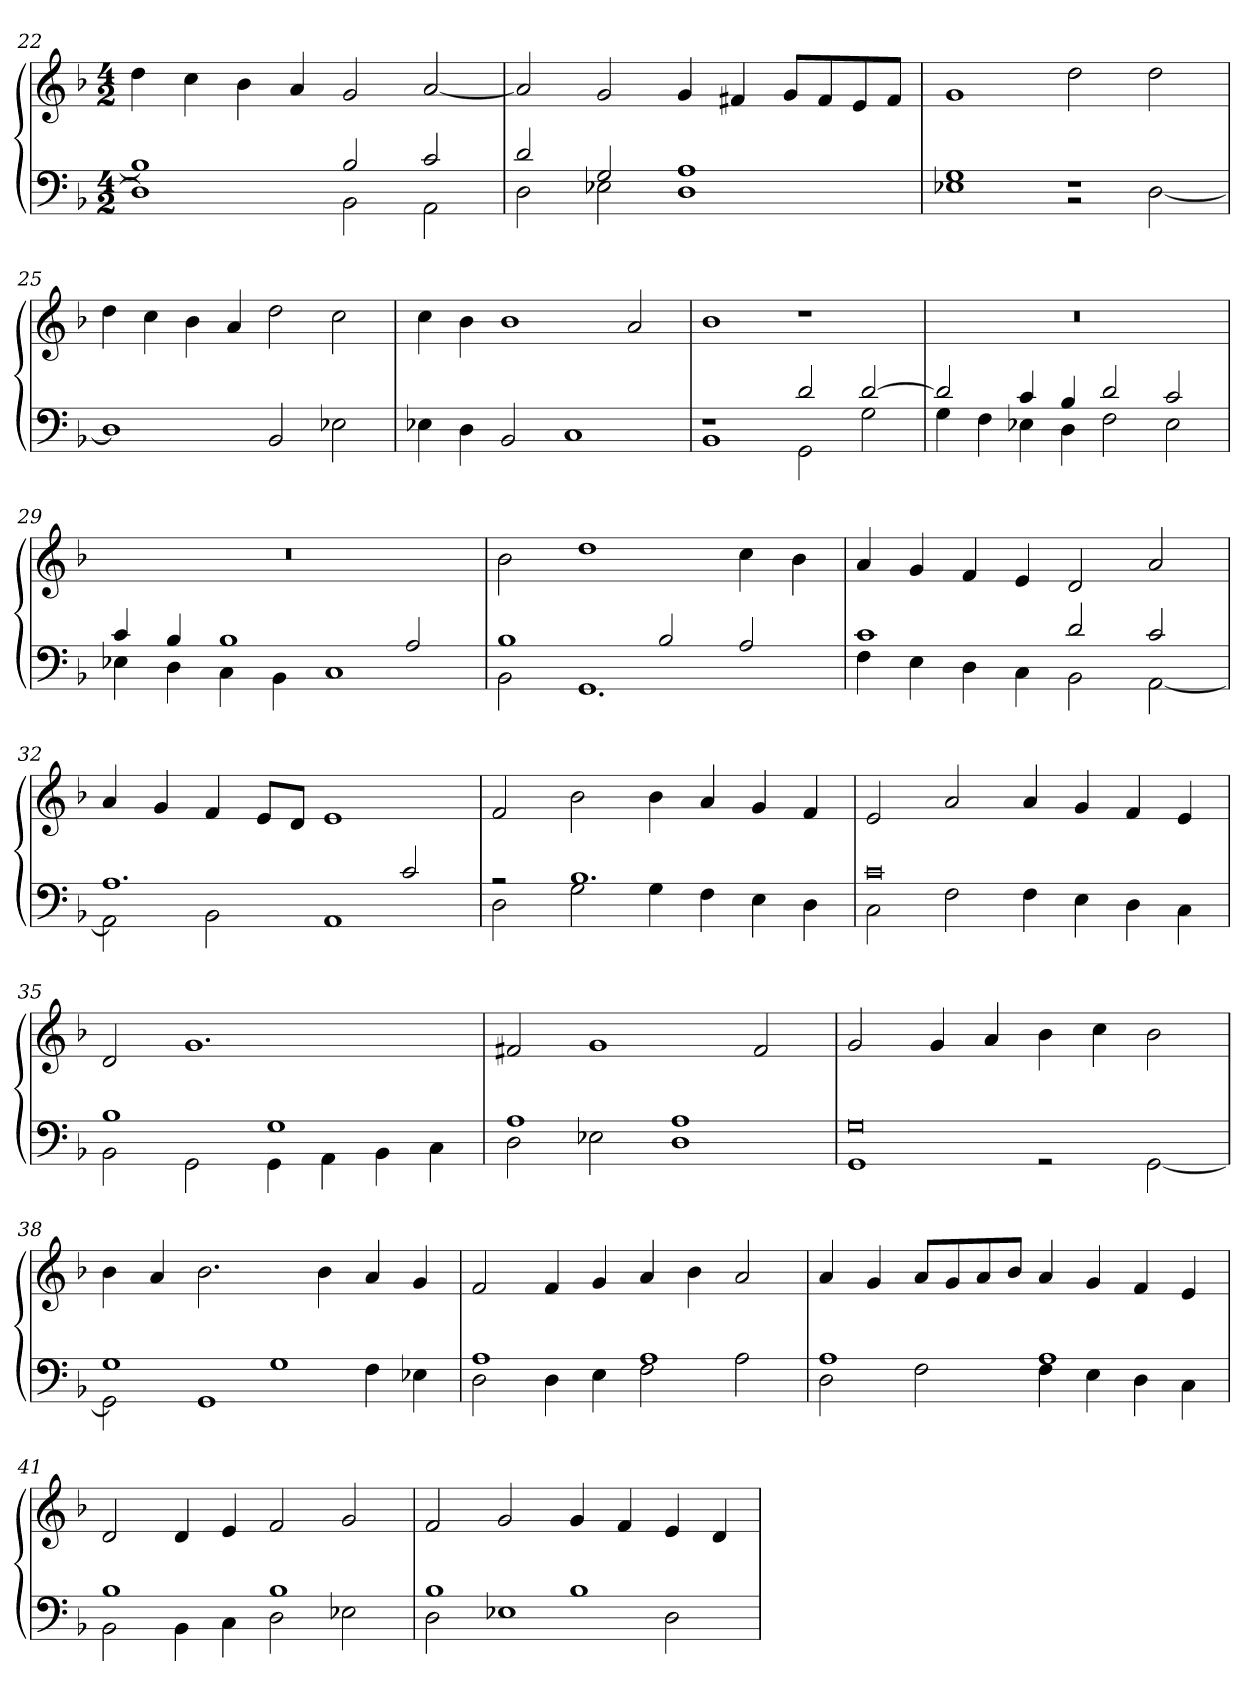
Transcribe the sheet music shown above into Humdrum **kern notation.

**kern	**kern
*part1	*part1
*staff2	*staff1
*clefF4	*clefG2
*k[b-]	*k[b-]
*M4/2	*M4/2
=22	=22
*^	*
1B-]	1D]	4dd
.	.	4cc
.	.	4b-
.	.	4a
2B-	2BB-	2g
2c	2AA	[2a
=23	=23	=23
2d	2D	2a]
2G	2E-X	2g
1A	1D	4g
.	.	4f#X
.	.	8g/L
.	.	8f#/
.	.	8e/
.	.	8f#/J
=24	=24	=24
1G	1E-X	1g
1rF	2rBB	2dd
.	[2D	2dd
*v	*v	*
=25	=25
1D]	4dd
.	4cc
.	4b-
.	4a
2BB-	2dd
2E-X	2cc
=26	=26
4E-X	4cc
4D	4b-
2BB-	1b-
1C	.
.	2a
=27	=27
*^	*
1rF	1BB-	1b-
2d	2GG	1r
[2d	2G	.
=28	=28	=28
2d]	4G	0r
.	4F	.
4c	4E-X	.
4B-	4D	.
2d	2F	.
2c	2E-	.
=29	=29	=29
4c	4E-X	0r
4B-	4D	.
1B-	4C	.
.	4BB-	.
.	1C	.
2A	.	.
=30	=30	=30
1B-	2BB-	2b-
.	1.GG	1dd
2B-	.	.
2A	.	4cc
.	.	4b-
=31	=31	=31
1c	4F	4a
.	4E	4g
.	4D	4f
.	4C	4e
2d	2BB-	2d
2c	[2AA	2a
=32	=32	=32
1.A	2AA]	4a
.	.	4g
.	2BB-	4f
.	.	8e/L
.	.	8d/J
.	1AA	1e
2c	.	.
=33	=33	=33
2rA	2D	2f
1.B-	2G	2b-
.	4G	4b-
.	4F	4a
.	4E	4g
.	4D	4f
=34	=34	=34
0c	2C	2e
.	2F	2a
.	4F	4a
.	4E	4g
.	4D	4f
.	4C	4e
=35	=35	=35
1B-	2BB-	2d
.	2GG	1.g
1G	4GG	.
.	4AA	.
.	4BB-	.
.	4C	.
=36	=36	=36
1A	2D	2f#X
.	2E-X	1g
1A	1D	.
.	.	2f#
=37	=37	=37
0G	1GG	2g
.	.	4g
.	.	4a
.	2rGG	4b-
.	.	4cc
.	[2GG	2b-
=38	=38	=38
1G	2GG]	4b-
.	.	4a
.	1GG	2.b-
1G	.	.
.	.	4b-
.	4F	4a
.	4E-X	4g
=39	=39	=39
1A	2D	2f
.	4D	4f
.	4E	4g
1A	2F	4a
.	.	4b-
.	2A	2a
=40	=40	=40
1A	2D	4a
.	.	4g
.	2F	8a/L
.	.	8g/
.	.	8a/
.	.	8b-/J
1A	4F	4a
.	4E	4g
.	4D	4f
.	4C	4e
=41	=41	=41
1B-	2BB-	2d
.	4BB-	4d
.	4C	4e
1B-	2D	2f
.	2E-X	2g
=42	=42	=42
1B-	2D	2f
.	1E-X	2g
1B-	.	4g
.	.	4f
.	2D	4e
.	.	4d
*v	*v	*
=	=
*-	*-
